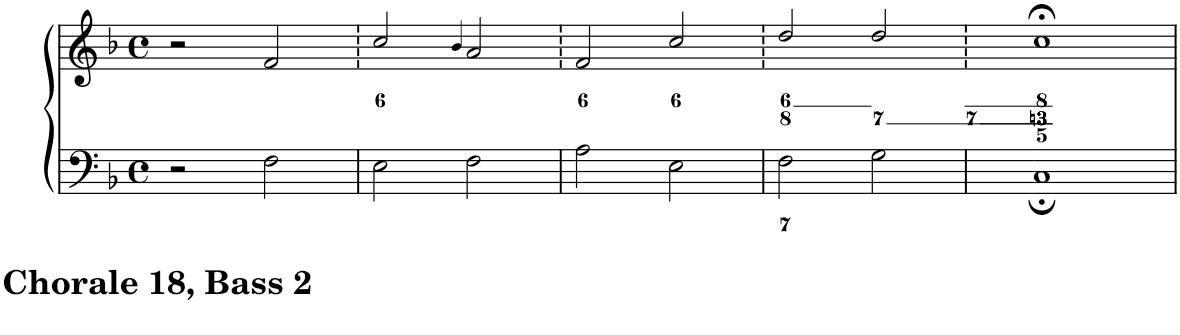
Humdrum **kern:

**kern	**kern
*part1	*part1
*staff2	*staff1
*I"Piano	*
*I'Pno.	*
*clefF4	*clefG2
*k[b-]	*k[b-]
*F:	*F:
*M4/4	*M4/4
*met(c)	*met(c)
=1	=1
2r	2r
2F\	2f/
=2	=2
2E\	2cc/
.	4qb-/
2F\	2a/
=3	=3
2A\	2f/
2E\	2cc/
=4	=4
2F\	2dd/
2G\	2dd/
=5	=5
1C;	1cc;<
=	=
*-	*-
